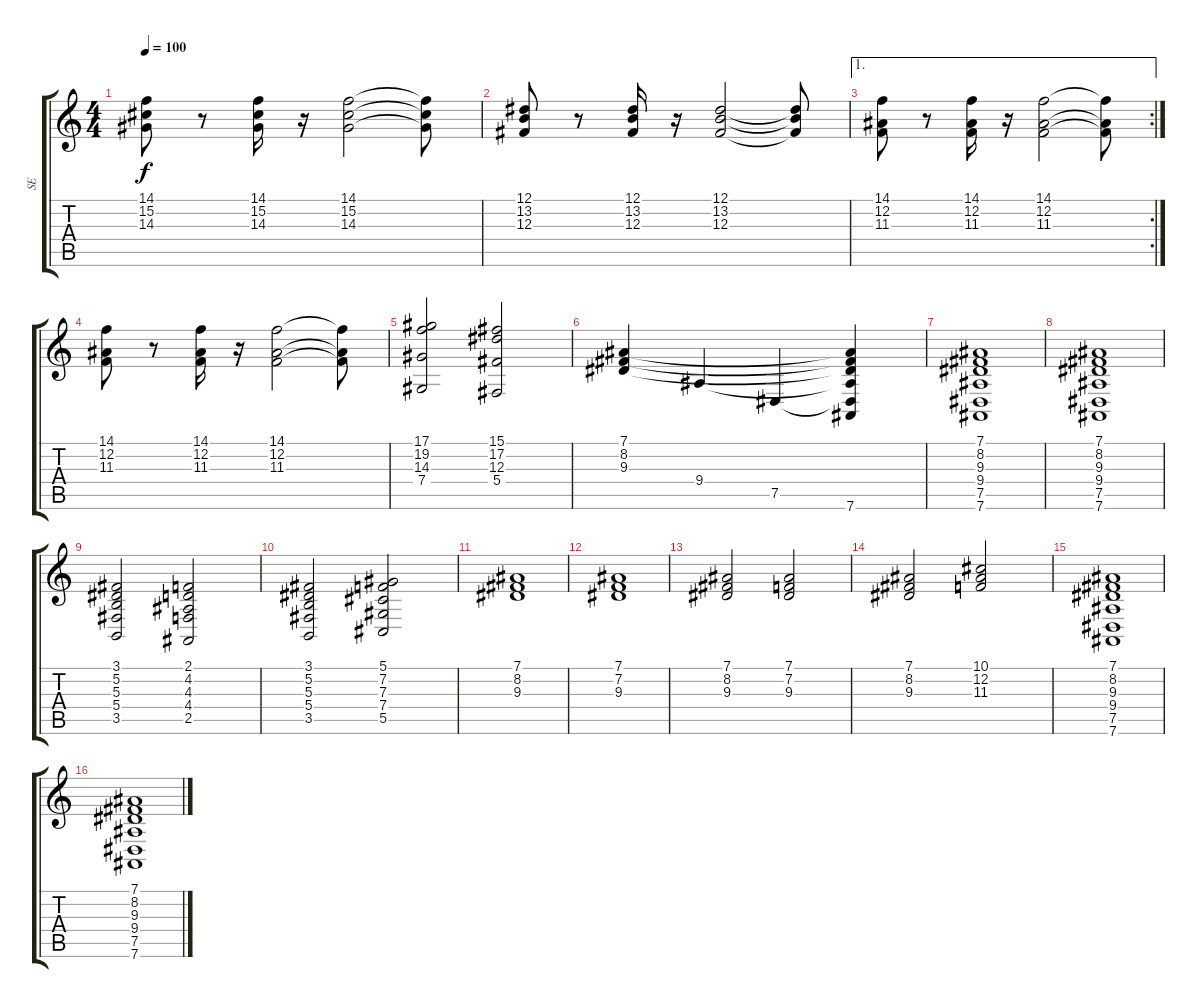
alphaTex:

\track ("SE" "SE") {instrument stringensemble1}
\staff {score tabs}
\tuning (Eb4 Bb3 Gb3 Db3 Ab2 Eb2) {hide}
\ts (4 4)
\tempo 100
\clef g2
\ks c
(14.1 15.2 14.3).8{dy f} r.8 (14.1 15.2 14.3).16 r.16 (14.1 15.2 14.3).2 (14.1{t} 15.2{t} 14.3{t}).8 |
(12.1 13.2 12.3).8 r.8 (12.1 13.2 12.3).16 r.16 (12.1 13.2 12.3).2 (12.1{t} 13.2{t} 12.3{t}).8 |
\ae 1
\rc 2
(14.1 12.2 11.3).8 r.8 (14.1 12.2 11.3).16 r.16 (14.1 12.2 11.3).2 (14.1{t} 12.2{t} 11.3{t}).8 |
(14.1 12.2 11.3).8 r.8 (14.1 12.2 11.3).16 r.16 (14.1 12.2 11.3).2 (14.1{t} 12.2{t} 11.3{t}).8 |
(17.1 19.2 14.3 7.4).2{instrument churchorgan} (15.1 17.2 12.3 5.4).2 |
(7.1 8.2 9.3).4 9.4.4 7.5.4 (7.1{t} 8.2{t} 9.3{t} 9.4{t} 7.5{t} 7.6).4 |
(7.1 8.2 9.3 9.4 7.5 7.6).1{volume 13 instrument churchorgan} |
(7.1 8.2 9.3 9.4 7.5 7.6).1 |
(3.1 5.2 5.3 5.4 3.5).2 (2.1 4.2 4.3 4.4 2.5).2 |
(3.1 5.2 5.3 5.4 3.5).2 (5.1 7.2 7.3 7.4 5.5).2 |
(7.1 8.2 9.3).1 |
(7.1 7.2 9.3).1 |
(7.1 8.2 9.3).2 (7.1 7.2 9.3).2 |
(7.1 8.2 9.3).2 (10.1 12.2 11.3).2 |
(7.1 8.2 9.3 9.4 7.5 7.6).1{volume 13 instrument churchorgan} |
(7.1 8.2 9.3 9.4 7.5 7.6).1
